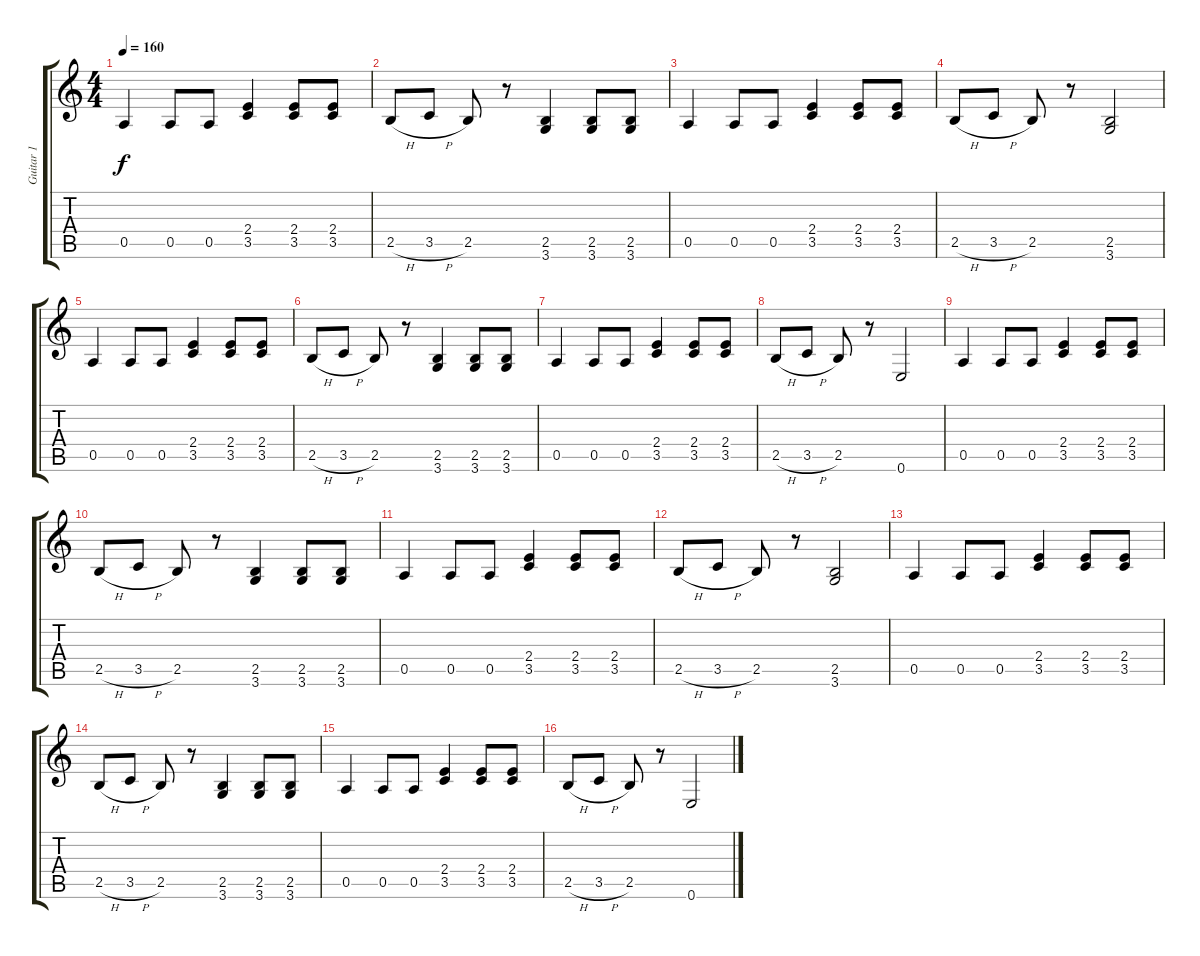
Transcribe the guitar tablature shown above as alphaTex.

\track ("Guitar 1" "Guitar 1") {instrument distortionguitar}
\staff {score tabs}
\tuning (E4 B3 G3 D3 A2 E2) {hide}
\ts (4 4)
\tempo 160
\clef g2
\ks c
0.5.4{dy f} 0.5.8 0.5.8 (2.4 3.5).4 (2.4 3.5).8 (2.4 3.5).8 |
2.5{h}.8 3.5{h}.8 2.5.8 r.8 (2.5 3.6).4 (2.5 3.6).8 (2.5 3.6).8 |
0.5.4 0.5.8 0.5.8 (2.4 3.5).4 (2.4 3.5).8 (2.4 3.5).8 |
2.5{h}.8 3.5{h}.8 2.5.8 r.8 (2.5 3.6).2 |
0.5.4 0.5.8 0.5.8 (2.4 3.5).4 (2.4 3.5).8 (2.4 3.5).8 |
2.5{h}.8 3.5{h}.8 2.5.8 r.8 (2.5 3.6).4 (2.5 3.6).8 (2.5 3.6).8 |
0.5.4 0.5.8 0.5.8 (2.4 3.5).4 (2.4 3.5).8 (2.4 3.5).8 |
2.5{h}.8 3.5{h}.8 2.5.8 r.8 0.6.2 |
0.5.4 0.5.8 0.5.8 (2.4 3.5).4 (2.4 3.5).8 (2.4 3.5).8 |
2.5{h}.8 3.5{h}.8 2.5.8 r.8 (2.5 3.6).4 (2.5 3.6).8 (2.5 3.6).8 |
0.5.4 0.5.8 0.5.8 (2.4 3.5).4 (2.4 3.5).8 (2.4 3.5).8 |
2.5{h}.8 3.5{h}.8 2.5.8 r.8 (2.5 3.6).2 |
0.5.4 0.5.8 0.5.8 (2.4 3.5).4 (2.4 3.5).8 (2.4 3.5).8 |
2.5{h}.8 3.5{h}.8 2.5.8 r.8 (2.5 3.6).4 (2.5 3.6).8 (2.5 3.6).8 |
0.5.4 0.5.8 0.5.8 (2.4 3.5).4 (2.4 3.5).8 (2.4 3.5).8 |
2.5{h}.8 3.5{h}.8 2.5.8 r.8 0.6.2
